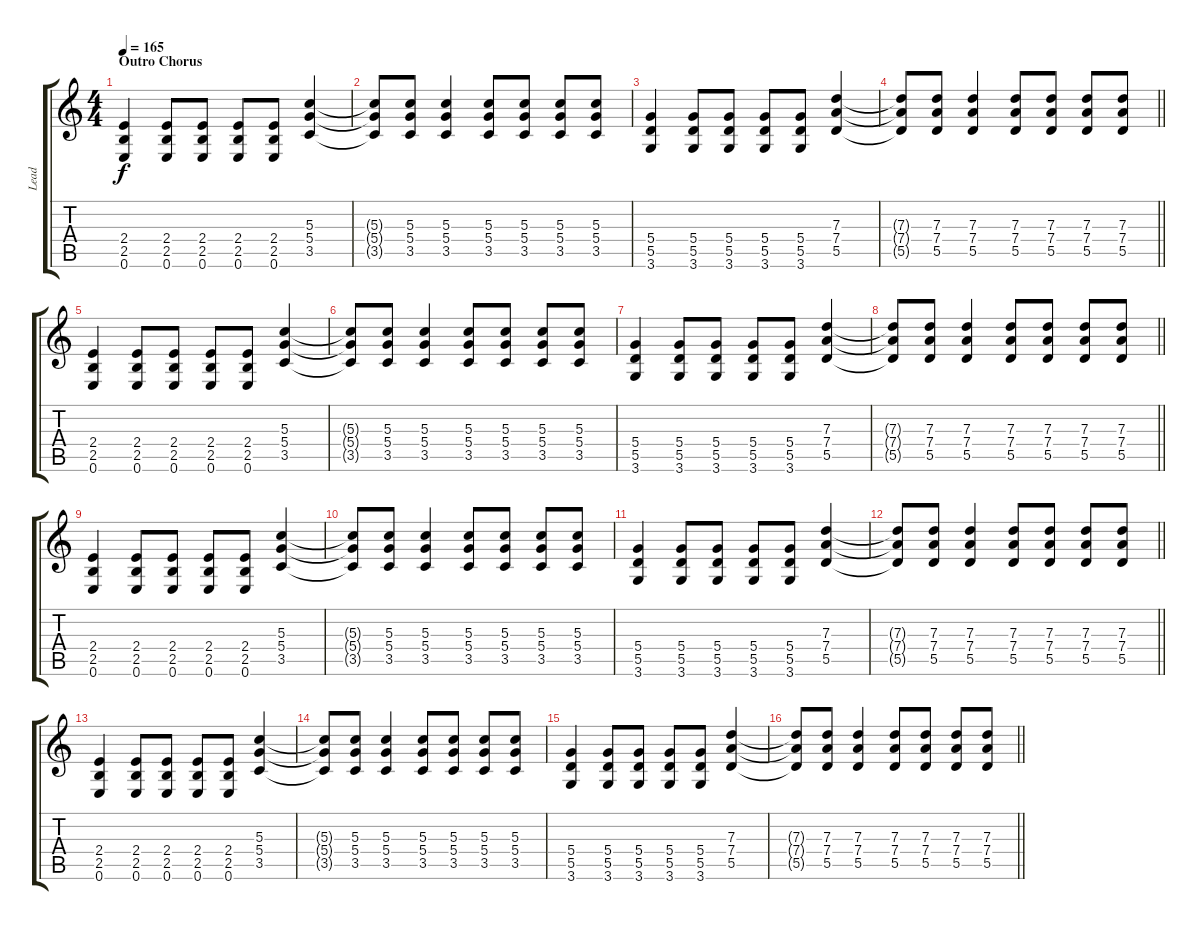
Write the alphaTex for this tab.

\track ("Lead" "Lead") {instrument overdrivenguitar}
\staff {score tabs}
\tuning (E4 B3 G3 D3 A2 E2) {hide}
\ts (4 4)
\section ("" "Outro Chorus")
\tempo 165
\clef g2
\ks c
(2.4 2.5 0.6).4{dy f} (2.4 2.5 0.6).8 (2.4 2.5 0.6).8 (2.4 2.5 0.6).8 (2.4 2.5 0.6).8 (5.3 5.4 3.5).4 |
(5.3{t} 5.4{t} 3.5{t}).8 (5.3 5.4 3.5).8 (5.3 5.4 3.5).4 (5.3 5.4 3.5).8 (5.3 5.4 3.5).8 (5.3 5.4 3.5).8 (5.3 5.4 3.5).8 |
(5.4 5.5 3.6).4 (5.4 5.5 3.6).8 (5.4 5.5 3.6).8 (5.4 5.5 3.6).8 (5.4 5.5 3.6).8 (7.3 7.4 5.5).4 |
\barLineRight lightlight
(7.3{t} 7.4{t} 5.5{t}).8 (7.3 7.4 5.5).8 (7.3 7.4 5.5).4 (7.3 7.4 5.5).8 (7.3 7.4 5.5).8 (7.3 7.4 5.5).8 (7.3 7.4 5.5).8 |
(2.4 2.5 0.6).4 (2.4 2.5 0.6).8 (2.4 2.5 0.6).8 (2.4 2.5 0.6).8 (2.4 2.5 0.6).8 (5.3 5.4 3.5).4 |
(5.3{t} 5.4{t} 3.5{t}).8 (5.3 5.4 3.5).8 (5.3 5.4 3.5).4 (5.3 5.4 3.5).8 (5.3 5.4 3.5).8 (5.3 5.4 3.5).8 (5.3 5.4 3.5).8 |
(5.4 5.5 3.6).4 (5.4 5.5 3.6).8 (5.4 5.5 3.6).8 (5.4 5.5 3.6).8 (5.4 5.5 3.6).8 (7.3 7.4 5.5).4 |
\barLineRight lightlight
(7.3{t} 7.4{t} 5.5{t}).8 (7.3 7.4 5.5).8 (7.3 7.4 5.5).4 (7.3 7.4 5.5).8 (7.3 7.4 5.5).8 (7.3 7.4 5.5).8 (7.3 7.4 5.5).8 |
(2.4 2.5 0.6).4 (2.4 2.5 0.6).8 (2.4 2.5 0.6).8 (2.4 2.5 0.6).8 (2.4 2.5 0.6).8 (5.3 5.4 3.5).4 |
(5.3{t} 5.4{t} 3.5{t}).8 (5.3 5.4 3.5).8 (5.3 5.4 3.5).4 (5.3 5.4 3.5).8 (5.3 5.4 3.5).8 (5.3 5.4 3.5).8 (5.3 5.4 3.5).8 |
(5.4 5.5 3.6).4 (5.4 5.5 3.6).8 (5.4 5.5 3.6).8 (5.4 5.5 3.6).8 (5.4 5.5 3.6).8 (7.3 7.4 5.5).4 |
\barLineRight lightlight
(7.3{t} 7.4{t} 5.5{t}).8 (7.3 7.4 5.5).8 (7.3 7.4 5.5).4 (7.3 7.4 5.5).8 (7.3 7.4 5.5).8 (7.3 7.4 5.5).8 (7.3 7.4 5.5).8 |
(2.4 2.5 0.6).4 (2.4 2.5 0.6).8 (2.4 2.5 0.6).8 (2.4 2.5 0.6).8 (2.4 2.5 0.6).8 (5.3 5.4 3.5).4 |
(5.3{t} 5.4{t} 3.5{t}).8 (5.3 5.4 3.5).8 (5.3 5.4 3.5).4 (5.3 5.4 3.5).8 (5.3 5.4 3.5).8 (5.3 5.4 3.5).8 (5.3 5.4 3.5).8 |
(5.4 5.5 3.6).4 (5.4 5.5 3.6).8 (5.4 5.5 3.6).8 (5.4 5.5 3.6).8 (5.4 5.5 3.6).8 (7.3 7.4 5.5).4 |
\barLineRight lightlight
(7.3{t} 7.4{t} 5.5{t}).8 (7.3 7.4 5.5).8 (7.3 7.4 5.5).4 (7.3 7.4 5.5).8 (7.3 7.4 5.5).8 (7.3 7.4 5.5).8 (7.3 7.4 5.5).8
